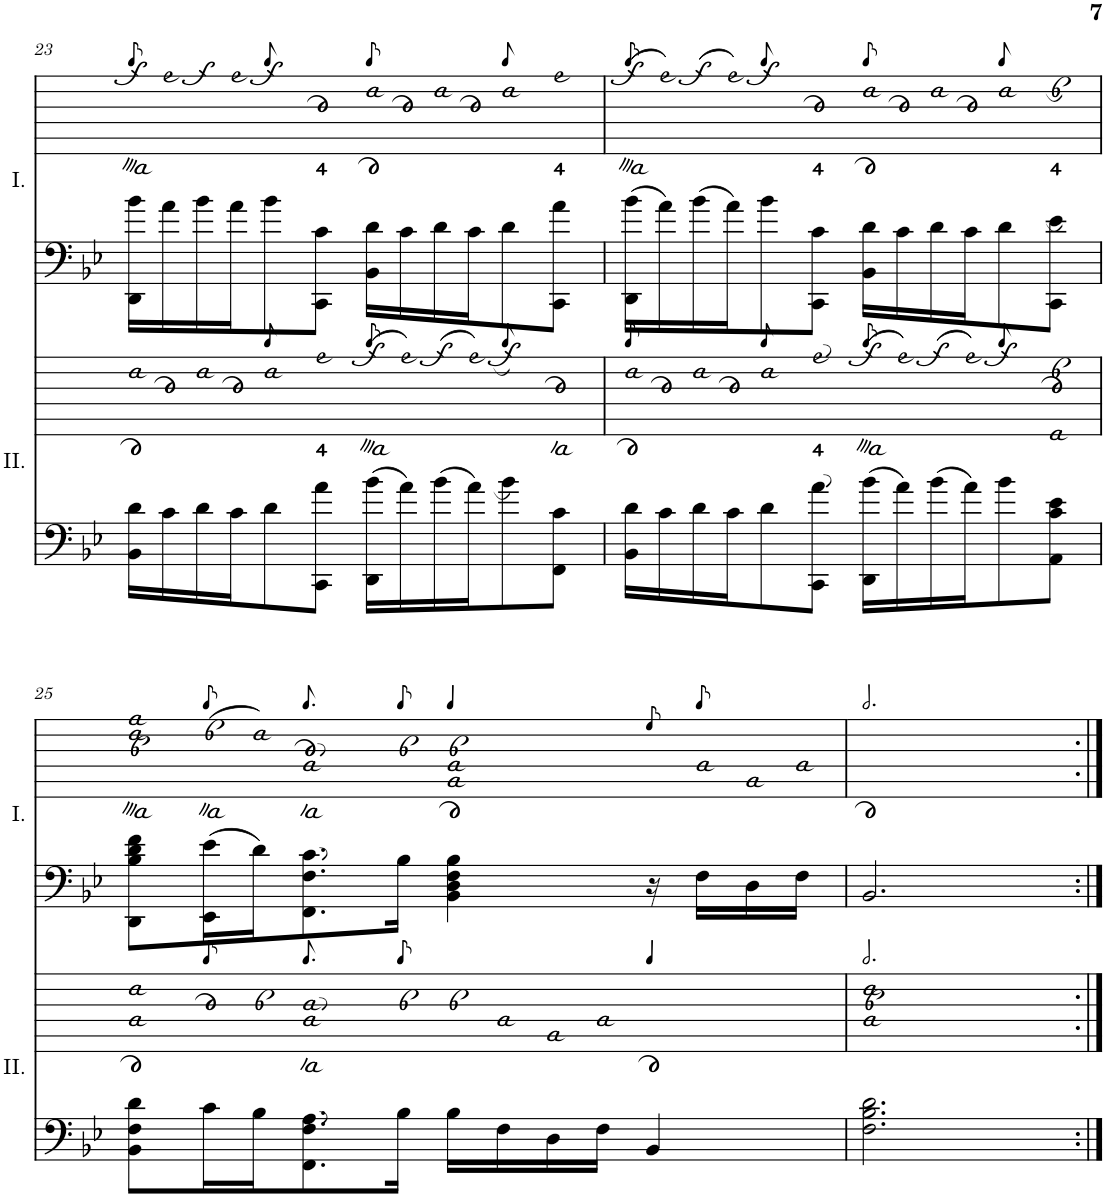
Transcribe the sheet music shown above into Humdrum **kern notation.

**kern	**kern	**kern	**kern
*part2	*part2	*part1	*part1
*staff4	*staff3	*staff2	*staff1
*I"II.	*	*I"I.	*
*I'II.	*	*I'I.	*
!!LO:PB:g=z
*clefF4	*	*clefF4	*
*k[b-e-]	*k[b-e-]	*k[b-e-]	*k[b-e-]
=23	=23	=23	=23
16BB-\ 16d\LL	16BB-X 16d	16DD\ 16b-\LL	16DD 16b-X
16c\	16c	16a\	16a
16d\	16d	16b-\	16b-
16c\J	16c	16a\J	16a
8d\	8d	8b-\	8b-
8CC\ 8a\J	8CC 8a	8CC\ 8c\J	8CC 8c
16DD\ 16b-\LL	(16DD 16b-X	16BB-\ 16d\LL	16BB-X 16d
16a\	16a)	16c\	16c
16b-\	(16b-	16d\	16d
16a\J	16a)	16c\J	16c
8b-\	8b-	8d\	8d
8FF\ 8c\J	8FF 8c	8CC\ 8a\J	8CC 8a
=24	=24	=24	=24
16BB-\ 16d\LL	16BB-X 16d	16DD\ 16b-\LL	(16DD 16b-X
16c\	16c	16a\	16a)
16d\	16d	16b-\	(16b-
16c\J	16c	16a\J	16a)
8d\	8d	8b-\	8b-
8CC\ 8a\J	8CC 8a	8CC\ 8c\J	8CC 8c
16DD\ 16b-\LL	(16DD 16b-X	16BB-\ 16d\LL	16BB-X 16d
16a\	16a)	16c\	16c
16b-\	(16b-	16d\	16d
16a\J	16a)	16c\J	16c
8b-\	8b-	8d\	8d
8AA\ 8c\ 8e-\J	8AA 8c 8e-X	8CC\ 8e-\J	8CC 8e-X
!!LO:LB:g=z
=25	=25	=25	=25
8BB-\ 8F\ 8d\L	8BB-X 8F 8d	8DD\ 8B-\ 8d\ 8f\L	8DD 8B-X 8d 8f
16c\L	16c	16EE-\ 16e-\L	(>16EE-X 16e-X
16B-\J	16B-	16d\J	16dn)
8.FF\ 8.F\ 8.A\	8.FF 8.F 8.A	8.FF\ 8.F\ 8.c\	8.FF 8.F 8.c
16B-\Jk	16B-	16B-\Jk	16B-
16B-\LL	16B-	4BB-\ 4D\ 4F\ 4B-\	4BB-X 4D 4F 4B-
16F\	16F	.	.
16D\	16D	.	.
16F\JJ	16F	.	.
4BB-/	4BB-	16r	16r
.	.	16F\LL	16F
.	.	16D\	16D
.	.	16F\JJ	16F
=26	=26	=26	=26
2.F\ 2.B-\ 2.d\	2.F 2.B-X 2.d	2.BB-/	2.BB-X
=:|!	=:|!	=:|!	=:|!
*-	*-	*-	*-
